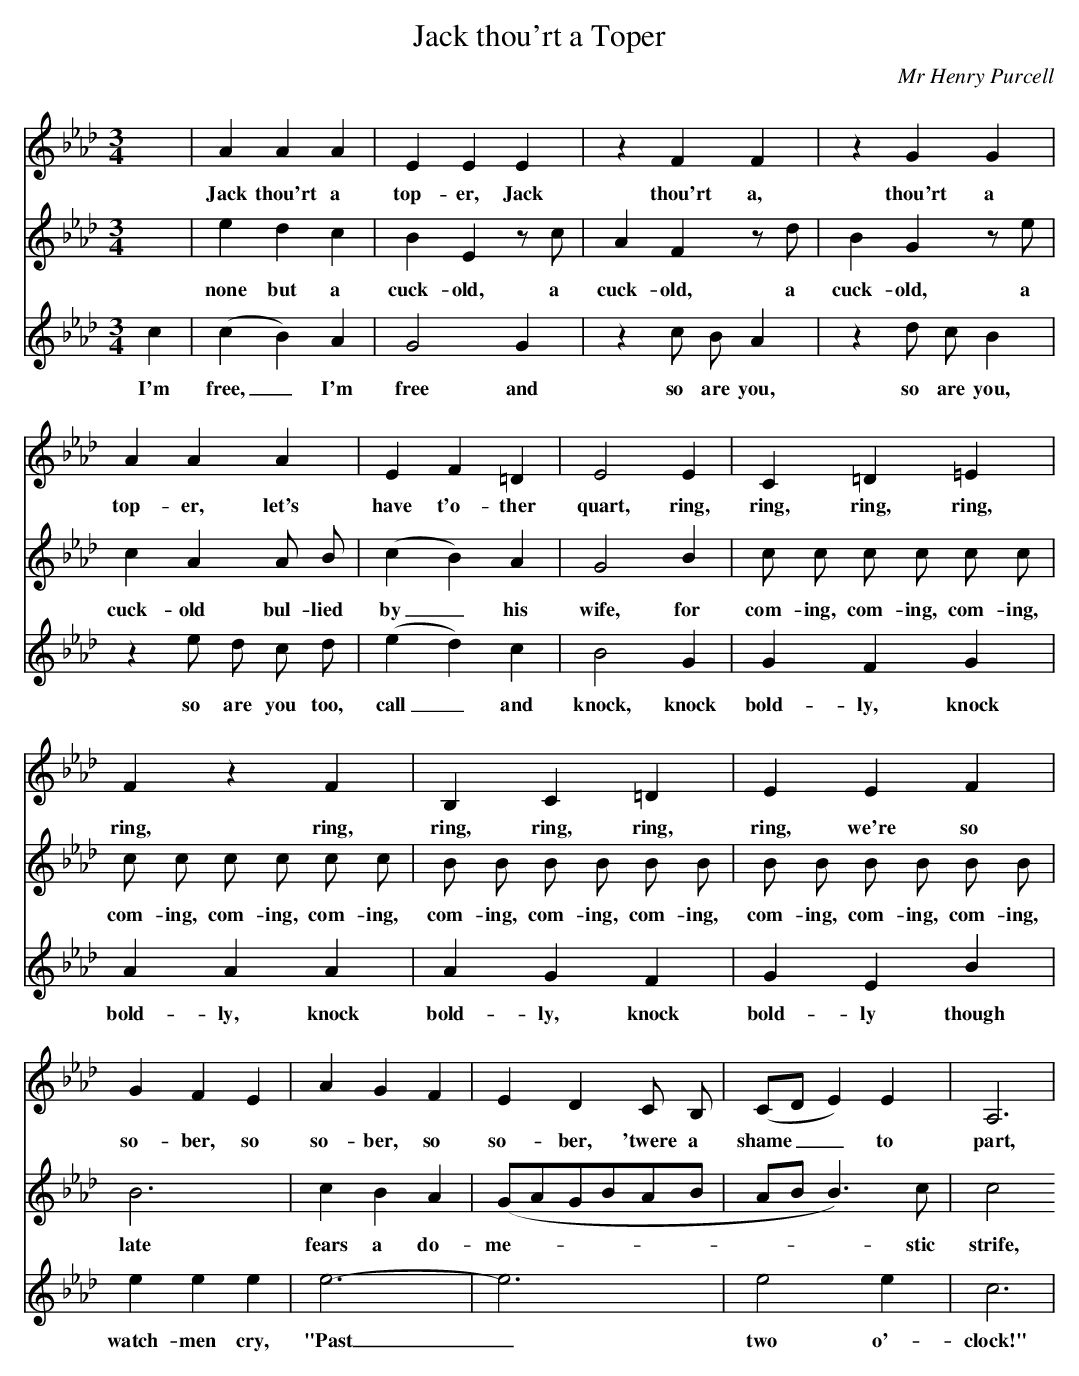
X:1
T:Jack thou'rt a Toper
C:Mr Henry Purcell
M:3/4
L:1/4
K:Ab
V:1
x|AAA|EEE|zFF|zGG|AAA|EF=D|E2E|C=D=E|FzF|B,C=D|EEF|GFE|AGF|EDC/ B,/|(C/D/E)E|A,3|
w:Jack thou'rt a top-er, Jack thou'rt a, thou'rt a top-er, let's have t'o-ther quart, ring, ring, ring, ring, ring, ring, ring, ring, ring, ring, we're so so-ber, so so-ber, so so-ber, 'twere a shame__ to part,
V:2
x|edc|BEz/c/|AFz/d/|BGz/e/|cAA/ B/|(cB)A|G2B|[L:1/8]c c c c c c|c c c c c c|B B B B B B|B B B B B B|B6|c2B2A2|(GAGBAB|ABB3)c|c4
w:none but a cuck-old, a cuck-old, a cuck-old, a cuck-old bul-lied by_ his wife, for com-ing, com-ing, com-ing, com-ing, com-ing, com-ing, com-ing, com-ing, com-ing, com-ing, com-ing, com-ing, late fears a do-me---------stic strife,
V:3
[L:1/4]c|(cB)A|G2G|zc/ B/A|zd/ c/B|ze/ d/ c/ d/|(ed)c|B2G|GFG|AAA|AGF|GEB|eee|e3-|e3|e2e|c3|
w:I'm free,_ I'm free and so are you, so are you, so are you too, call_ and knock, knock bold-ly, knock bold-ly, knock bold-ly, knock bold-ly though watch-men cry, "Past_ two o'-clock!"
